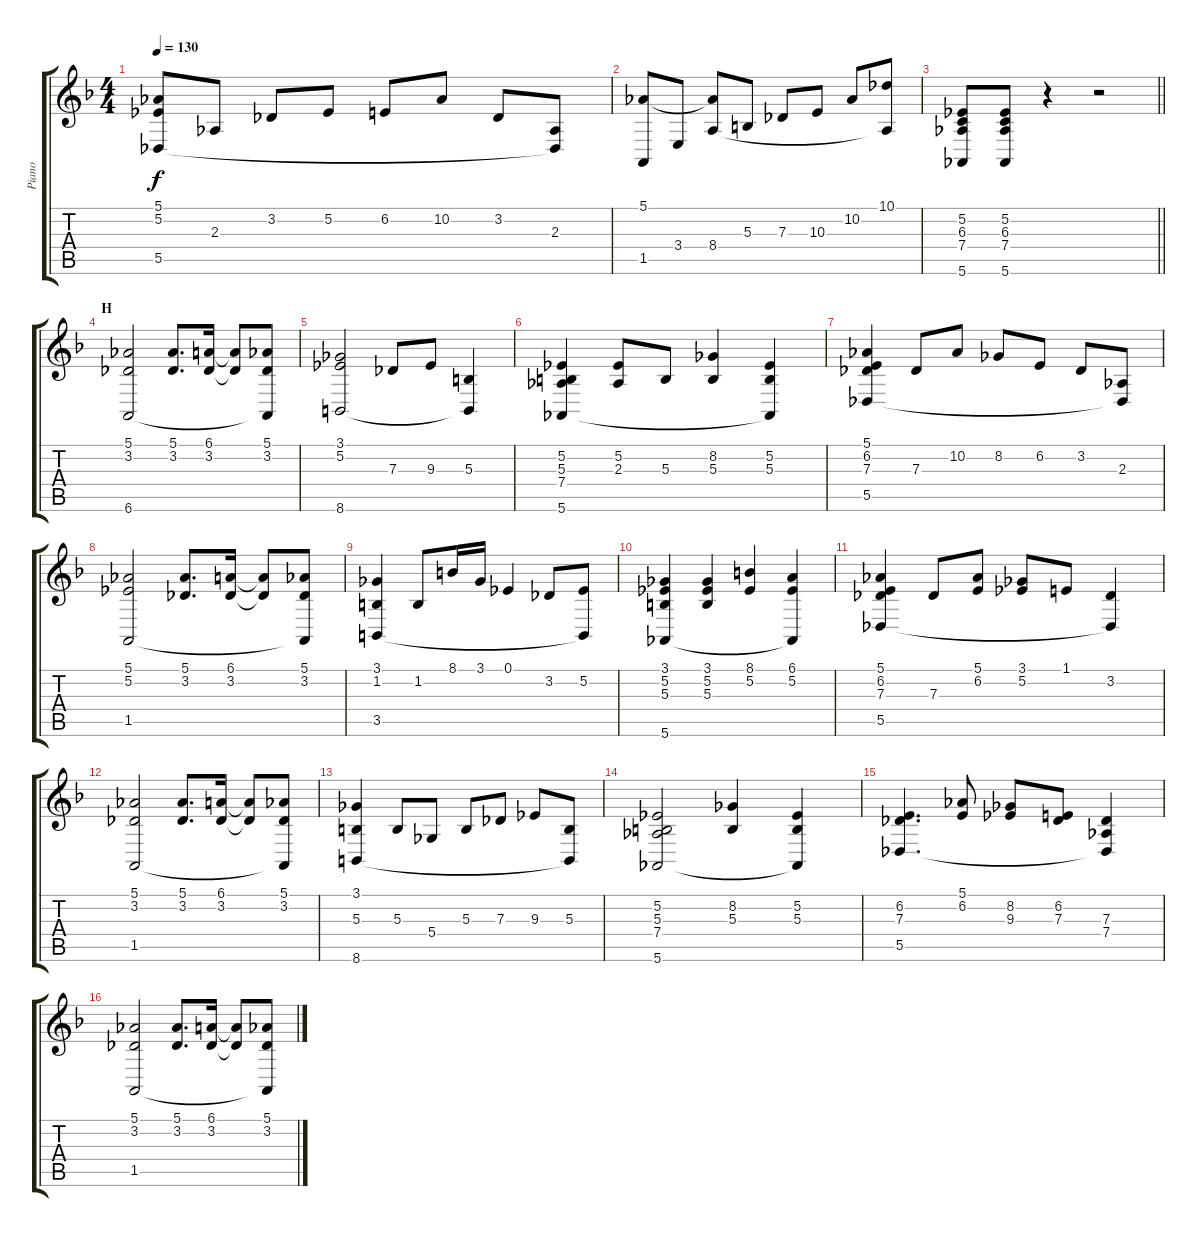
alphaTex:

\track ("Piano" "Piano") {instrument brightacousticpiano}
\staff {score tabs}
\tuning (Eb4 Bb3 Gb3 Db3 Ab2 Eb2) {hide}
\ts (4 4)
\tempo 130
\clef g2
\ks f
(5.1 5.2 5.5).8{dy f} 2.3.8 3.2.8 5.2.8 6.2.8 10.2.8 3.2.8 (2.3 5.5{t}).8 |
(5.1 1.5).8 3.4.8 (5.1{t} 8.4).8 5.3.8 7.3.8 10.3.8 10.2.8 (10.1 8.4{t}).8 |
\barLineRight lightlight
(5.2 6.3 7.4 5.6).8 (5.2 6.3 7.4 5.6).8 r.4 r.2 |
\section ("" "H")
(5.1 3.2 6.6).2 (5.1 3.2).8{d} (6.1 3.2).16 (6.1{t} 3.2{t}).8 (5.1 3.2 6.6{t}).8 |
(3.1 5.2 8.6).2 7.3.8 9.3.8 (5.3 8.6{t}).4 |
(5.2 5.3 7.4 5.6).4 (5.2 2.3).8 5.3.8 (8.2 5.3).4 (5.2 5.3 5.6{t}).4 |
(5.1 6.2 7.3 5.5).4 7.3.8 10.2.8 8.2.8 6.2.8 3.2.8 (2.3 5.5{t}).8 |
(5.1 5.2 1.5).2 (5.1 3.2).8{d} (6.1 3.2).16 (6.1{t} 3.2{t}).8 (5.1 3.2 1.5{t}).8 |
(3.1 1.2 3.5).4 1.2.8 8.1.16 3.1.16 0.1.4 3.2.8 (5.2 3.5{t}).8 |
(3.1 5.2 5.3 5.6).4 (3.1 5.2 5.3).4 (8.1 5.2).4 (6.1 5.2 5.6{t}).4 |
(5.1 6.2 7.3 5.5).4 7.3.8 (5.1 6.2).8 (3.1 5.2).8 1.1.8 (3.2 5.5{t}).4 |
(5.1 3.2 1.5).2 (5.1 3.2).8{d} (6.1 3.2).16 (6.1{t} 3.2{t}).8 (5.1 3.2 1.5{t}).8 |
(3.1 5.3 8.6).4 5.3.8 5.4.8 5.3.8 7.3.8 9.3.8 (5.3 8.6{t}).8 |
(5.2 5.3 7.4 5.6).2 (8.2 5.3).4 (5.2 5.3 5.6{t}).4 |
(6.2 7.3 5.5).4{d} (5.1 6.2).8 (8.2 9.3).8 (6.2 7.3).8 (7.3 7.4 5.5{t}).4 |
(5.1 3.2 1.5).2 (5.1 3.2).8{d} (6.1 3.2).16 (6.1{t} 3.2{t}).8 (5.1 3.2 1.5{t}).8
